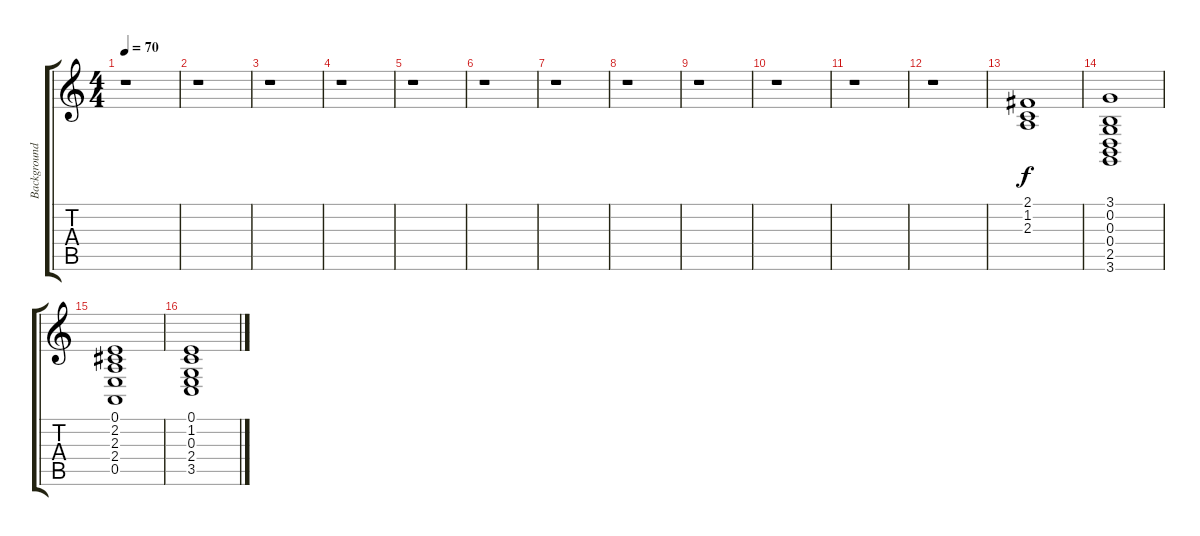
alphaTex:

\track ("Background Voices" "Background") {instrument choiraahs}
\staff {score tabs}
\tuning (E4 B3 G3 D3 A2 E2) {hide}
\ts (4 4)
\tempo 70
\clef g2
\ks c
r.1{dy f} |
r.1 |
r.1 |
r.1 |
r.1 |
r.1 |
r.1 |
r.1 |
r.1 |
r.1 |
r.1 |
r.1 |
(2.1 1.2 2.3).1 |
(3.1 0.2 0.3 0.4 2.5 3.6).1 |
(0.1 2.2 2.3 2.4 0.5).1 |
(0.1 1.2 0.3 2.4 3.5).1
